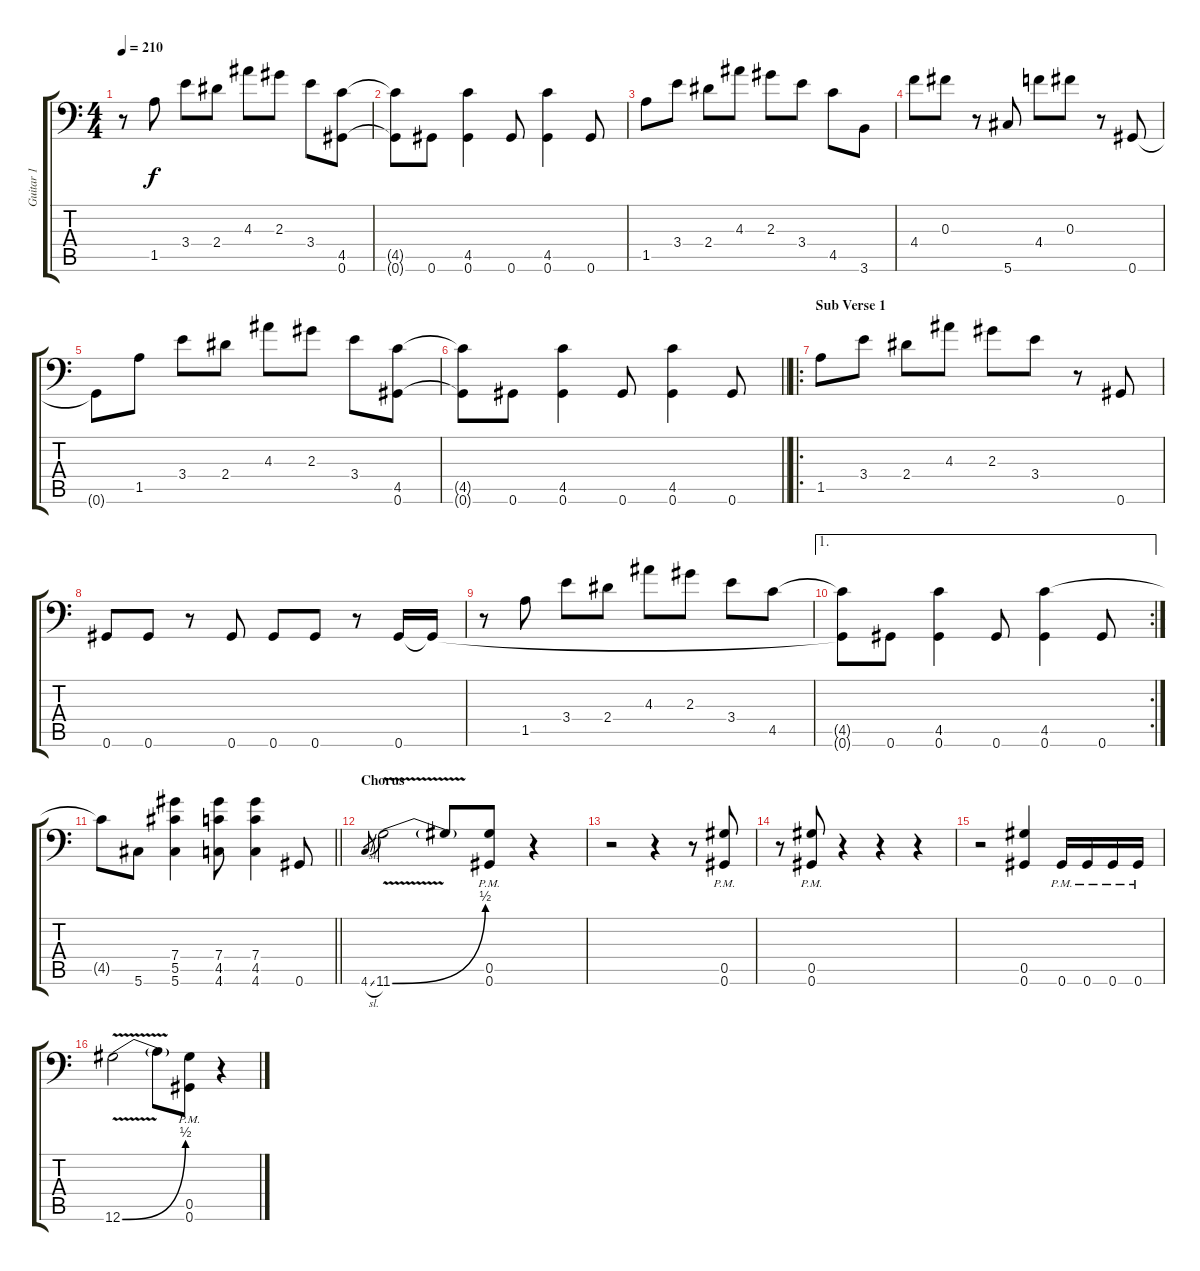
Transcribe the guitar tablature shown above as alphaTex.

\track ("Guitar 1" "Guitar 1") {instrument distortionguitar}
\staff {score tabs}
\tuning (Eb4 Bb3 Gb3 Db3 Ab2 Ab1) {hide}
\ts (4 4)
\tempo 210
\clef f4
\ks c
r.8{dy f} 1.5.8 3.4.8 2.4.8 4.3.8 2.3.8 3.4.8 (4.5 0.6).8 |
(4.5{t} 0.6{t}).8 0.6.8 (4.5 0.6).4 0.6.8 (4.5 0.6).4 0.6.8 |
1.5.8 3.4.8 2.4.8 4.3.8 2.3.8 3.4.8 4.5.8 3.6.8 |
4.4.8 0.3.8 r.8 5.6.8 4.4.8 0.3.8 r.8 0.6.8 |
0.6{t}.8 1.5.8 3.4.8 2.4.8 4.3.8 2.3.8 3.4.8 (4.5 0.6).8 |
\barLineRight lightlight
(4.5{t} 0.6{t}).8 0.6.8 (4.5 0.6).4 0.6.8 (4.5 0.6).4 0.6.8 |
\ro
\section ("" "Sub Verse 1")
1.5.8 3.4.8 2.4.8 4.3.8 2.3.8 3.4.8 r.8 0.6.8 |
0.6.8 0.6.8 r.8 0.6.8 0.6.8 0.6.8 r.8 0.6.16 0.6{t}.16 |
r.8 1.5.8 3.4.8 2.4.8 4.3.8 2.3.8 3.4.8 4.5.8 |
\ae 1
\rc 2
(4.5{t} 0.6{t}).8 0.6.8 (4.5 0.6).4 0.6.8 (4.5 0.6).4 0.6.8 |
\barLineRight lightlight
4.5{t}.8 5.6.8 (7.4 5.5 5.6).4 (7.4 4.5 4.6).8 (7.4 4.5 4.6).4 0.6.8 |
\section ("" "Chorus")
4.6{sl}.8{gr} 11.6{be (bend 0 0 60 2) v}.2 11.6{t}.8 (0.5 0.6{pm}).8 r.4 |
r.2 r.4 r.8 (0.5{pm} 0.6{pm}).8 |
r.8 (0.5{pm} 0.6{pm}).8 r.4 r.4 r.4 |
r.2 (0.5 0.6).4 0.6{pm}.16 0.6{pm}.16 0.6{pm}.16 0.6{pm}.16 |
12.6{be (bend 0 0 60 2) v}.2 12.6{t}.8 (0.5{pm} 0.6{pm}).8 r.4
